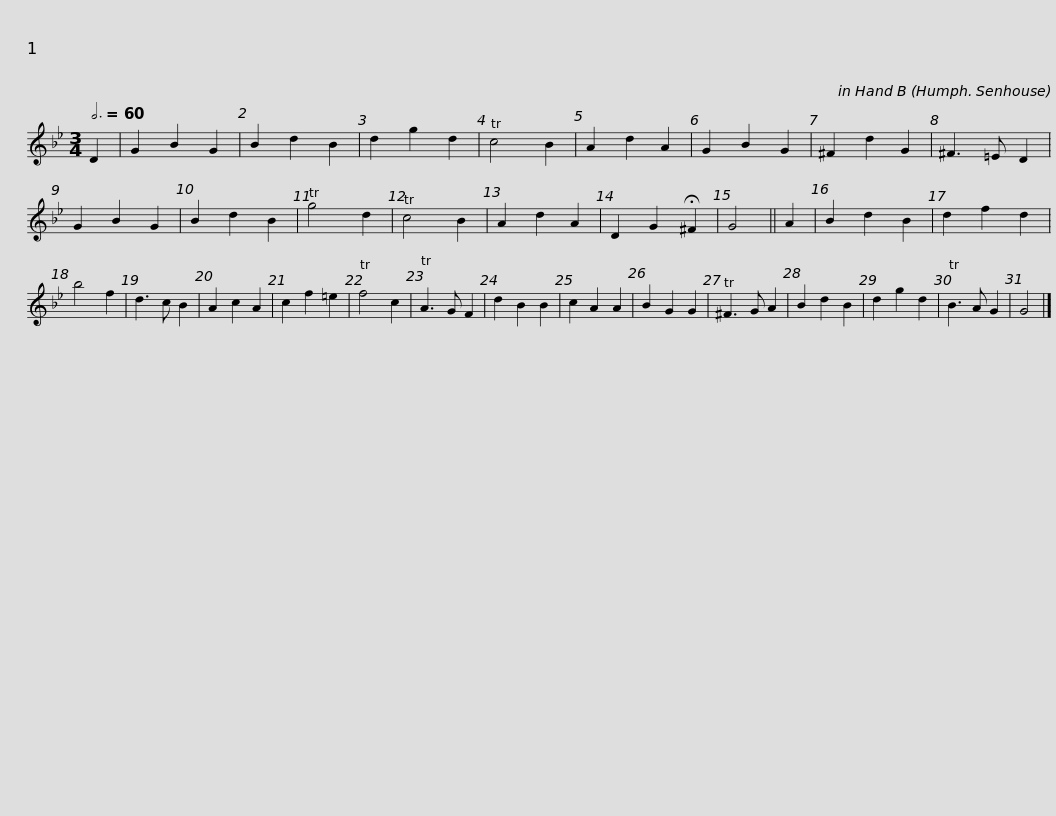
X:1
L:1/8
Q:3/4=60
M:3/4
I:linebreak $
K:Gmin
V:1 treble
V:1
 D2 | G2 B2 G2 | B2 d2 B2 | d2 g2 d2 | c4 B2 | %5
 A2 d2 A2 | G2 B2 G2 | ^F2 d2 G2 | ^F3 =E D2 | G2 B2 G2 | %10
 B2 d2 B2 | g4 d2 | c4 B2 |$ A2 d2 A2 | D2 G2 !fermata!^F2 | %15
 G4 || A2 | B2 d2 B2 | d2 f2 d2 | b4 f2 | %20
 d3 c B2 | A2 c2 A2 | c2 f2 =e2 | f4 c2 | A3 G F2 | %25
 d2 B2 B2 |$ c2 A2 A2 | B2 G2 G2 | ^F3 G A2 | B2 d2 B2 | %30
 d2 g2 d2 | B3 A G2 | G4 |] %33
